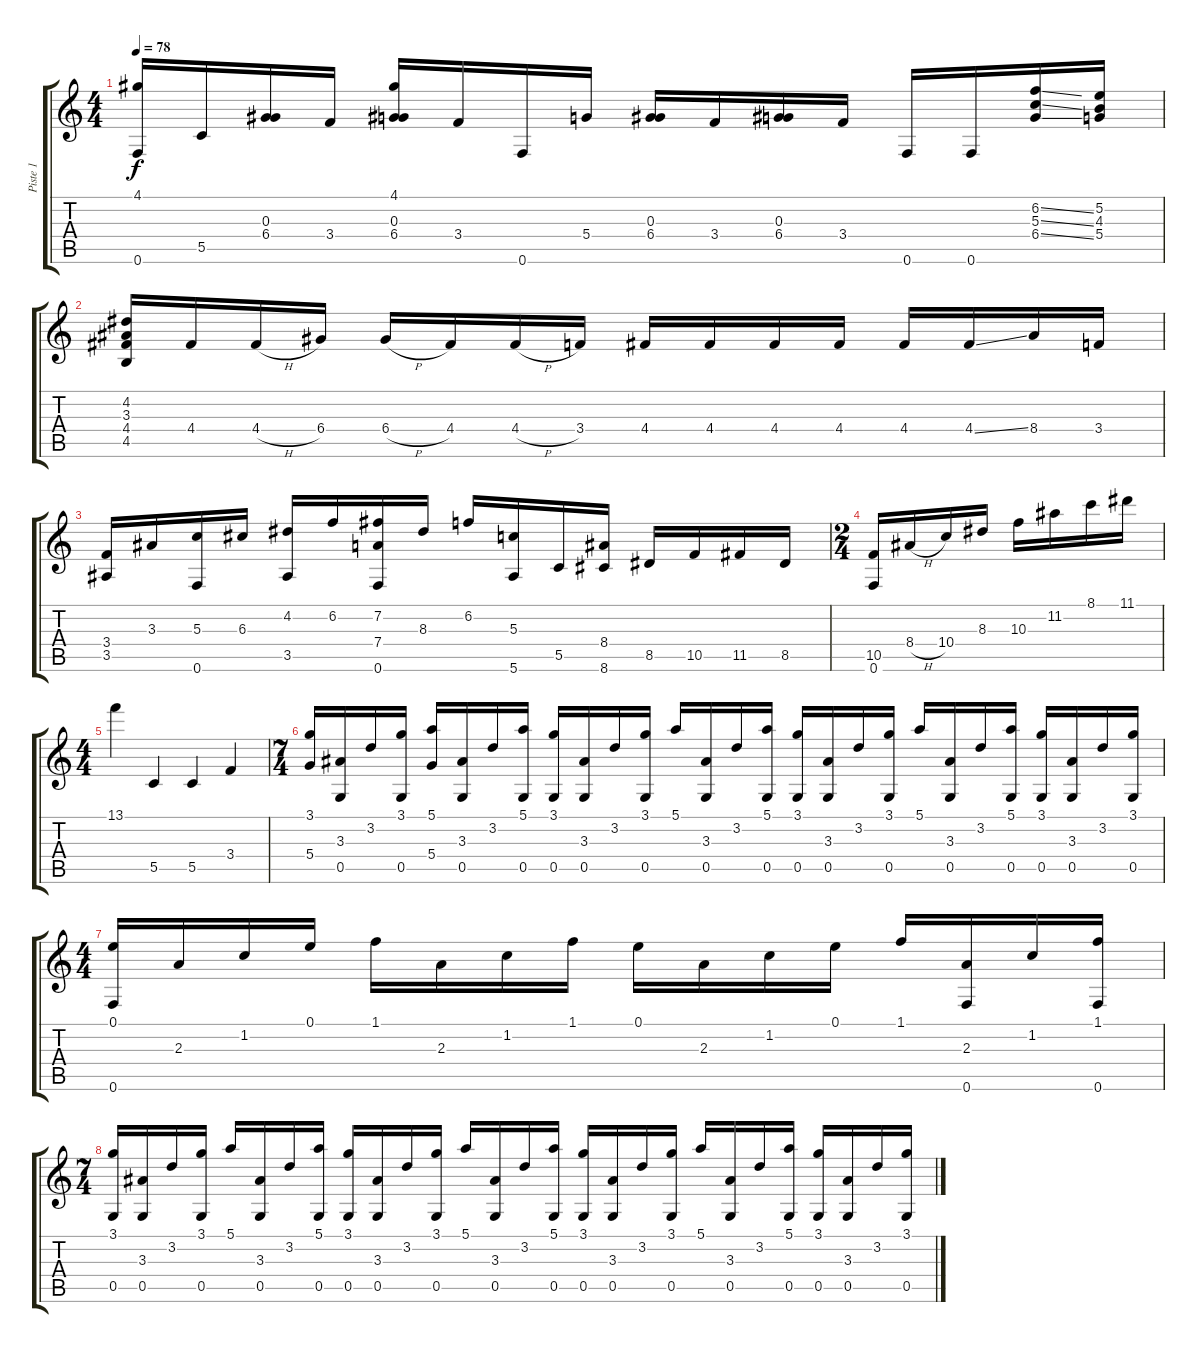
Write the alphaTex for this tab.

\track ("Piste 1" "Piste 1") {instrument acousticguitarnylon}
\staff {score tabs}
\tuning (E4 B3 G3 D3 G2 F2) {hide}
\ts (4 4)
\tempo 78
\clef g2
\ks c
(4.1 0.6).16{dy f} 5.5.16 (0.3 6.4).16 3.4.16 (4.1 0.3 6.4).16 3.4.16 0.6.16 5.4.16 (0.3 6.4).16 3.4.16 (0.3 6.4).16 3.4.16 0.6.16 0.6.16 (6.2{ss} 5.3{ss} 6.4{ss}).16 (5.2 4.3 5.4).16 |
(4.2 3.3 4.4 4.5).16 4.4.16 4.4{h}.16 6.4.16 6.4{h}.16 4.4.16 4.4{h}.16 3.4.16 4.4.16 4.4.16 4.4.16 4.4.16 4.4.16 4.4{ss}.16 8.4.16 3.4.16 |
(3.4 3.5).16 3.3.16 (5.3 0.6).16 6.3.16 (4.2 3.5).16 6.2.16 (7.2 7.4 0.6).16 8.3.16 6.2.16 (5.3 5.6).16 5.5.16 (8.4 8.6).16 8.5.16 10.5.16 11.5.16 8.5.16 |
\ts (2 4)
(10.5 0.6).16 8.4{h}.16 10.4.16 8.3.16 10.3.16 11.2.16 8.1.16 11.1.16 |
\ts (4 4)
13.1.4 5.5.4 5.5.4 3.4.4 |
\ts (7 4)
(3.1 5.4).16 (3.3 0.5).16 3.2.16 (3.1 0.5).16 (5.1 5.4).16 (3.3 0.5).16 3.2.16 (5.1 0.5).16 (3.1 0.5).16 (3.3 0.5).16 3.2.16 (3.1 0.5).16 5.1.16 (3.3 0.5).16 3.2.16 (5.1 0.5).16 (3.1 0.5).16 (3.3 0.5).16 3.2.16 (3.1 0.5).16 5.1.16 (3.3 0.5).16 3.2.16 (5.1 0.5).16 (3.1 0.5).16 (3.3 0.5).16 3.2.16 (3.1 0.5).16 |
\ts (4 4)
(0.1 0.6).16 2.3.16 1.2.16 0.1.16 1.1.16 2.3.16 1.2.16 1.1.16 0.1.16 2.3.16 1.2.16 0.1.16 1.1.16 (2.3 0.6).16 1.2.16 (1.1 0.6).16 |
\ts (7 4)
(3.1 0.5).16 (3.3 0.5).16 3.2.16 (3.1 0.5).16 5.1.16 (3.3 0.5).16 3.2.16 (5.1 0.5).16 (3.1 0.5).16 (3.3 0.5).16 3.2.16 (3.1 0.5).16 5.1.16 (3.3 0.5).16 3.2.16 (5.1 0.5).16 (3.1 0.5).16 (3.3 0.5).16 3.2.16 (3.1 0.5).16 5.1.16 (3.3 0.5).16 3.2.16 (5.1 0.5).16 (3.1 0.5).16 (3.3 0.5).16 3.2.16 (3.1 0.5).16
